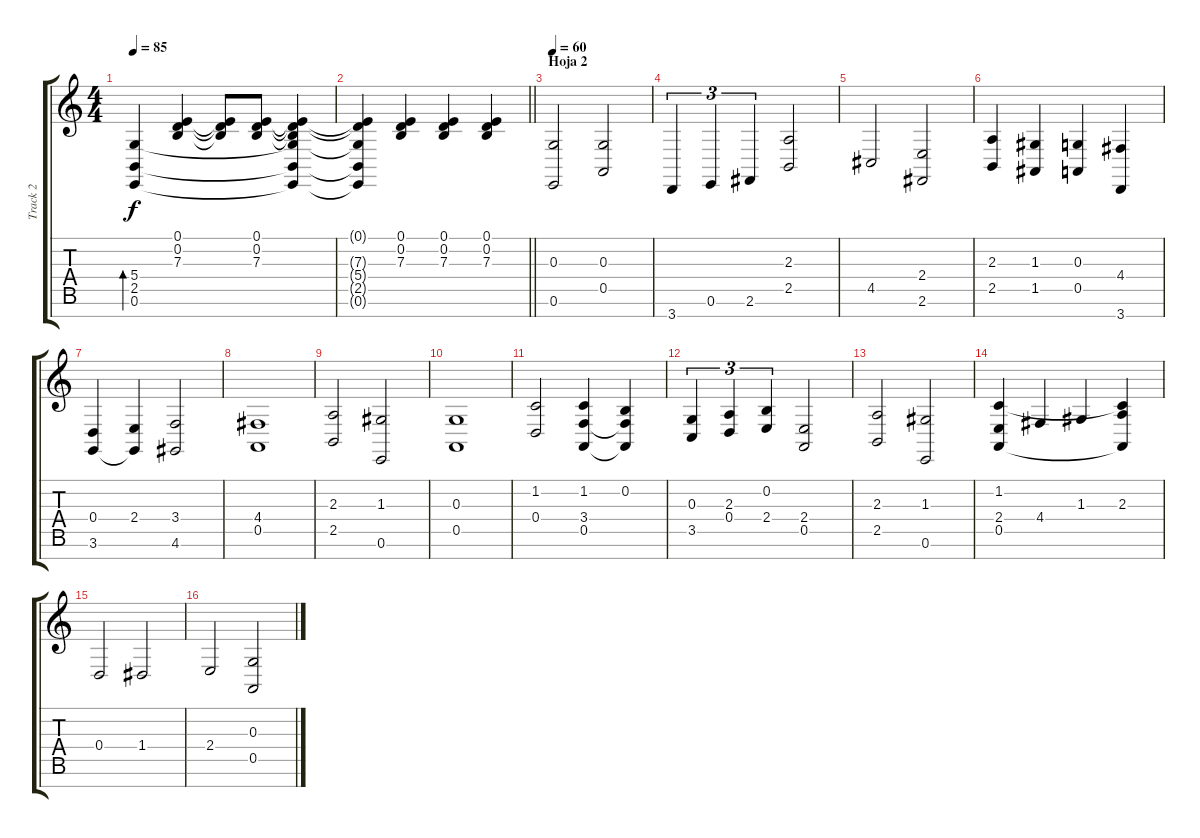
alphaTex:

\track ("Track 2" "Track 2") {instrument acousticgrandpiano}
\staff {score tabs}
\tuning (E4 B3 G3 D3 A2 E2 B1) {hide}
\ts (4 4)
\tempo 85
\clef g2
\ks c
(5.4 2.5 0.6).4{bd 480 dy f} (0.1 0.2 7.3).4 (0.1{t} 0.2{t} 7.3{t}).8 (0.1 0.2 7.3).8 (0.1{t} 0.2{t} 7.3{t} 5.4{t} 2.5{t} 0.6{t}).4 |
\barLineRight lightlight
(0.1{t} 7.3{t} 5.4{t} 2.5{t} 0.6{t}).4 (0.1 0.2 7.3).4 (0.1 0.2 7.3).4 (0.1 0.2 7.3).4 |
\section ("" "Hoja 2")
\tempo 60
(0.3 0.6).2 (0.3 0.5).2 |
3.7.4{tu (3 2)} 0.6.4{tu (3 2)} 2.6.4{tu (3 2)} (2.3 2.5).2 |
4.5.2 (2.4 2.6).2 |
(2.3 2.5).4 (1.3 1.5).4 (0.3 0.5).4 (4.4 3.7).4 |
(0.4 3.6).4 (2.4 3.6{t}).4 (3.4 4.6).2 |
(4.4 0.5).1 |
(2.3 2.5).2 (1.3 0.6).2 |
(0.3 0.5).1 |
(1.2 0.4).2 (1.2 3.4 0.5).4 (0.2 3.4{t} 0.5{t}).4 |
(0.3 3.5).4{tu (3 2)} (2.3 0.4).4{tu (3 2)} (0.2 2.4).4{tu (3 2)} (2.4 0.5).2 |
(2.3 2.5).2 (1.3 0.6).2 |
(1.2 2.4 0.5).4 4.4.4 1.3.4 (1.2{t} 2.3 0.5{t}).4 |
0.4.2 1.4.2 |
2.4.2 (0.3 0.5).2
